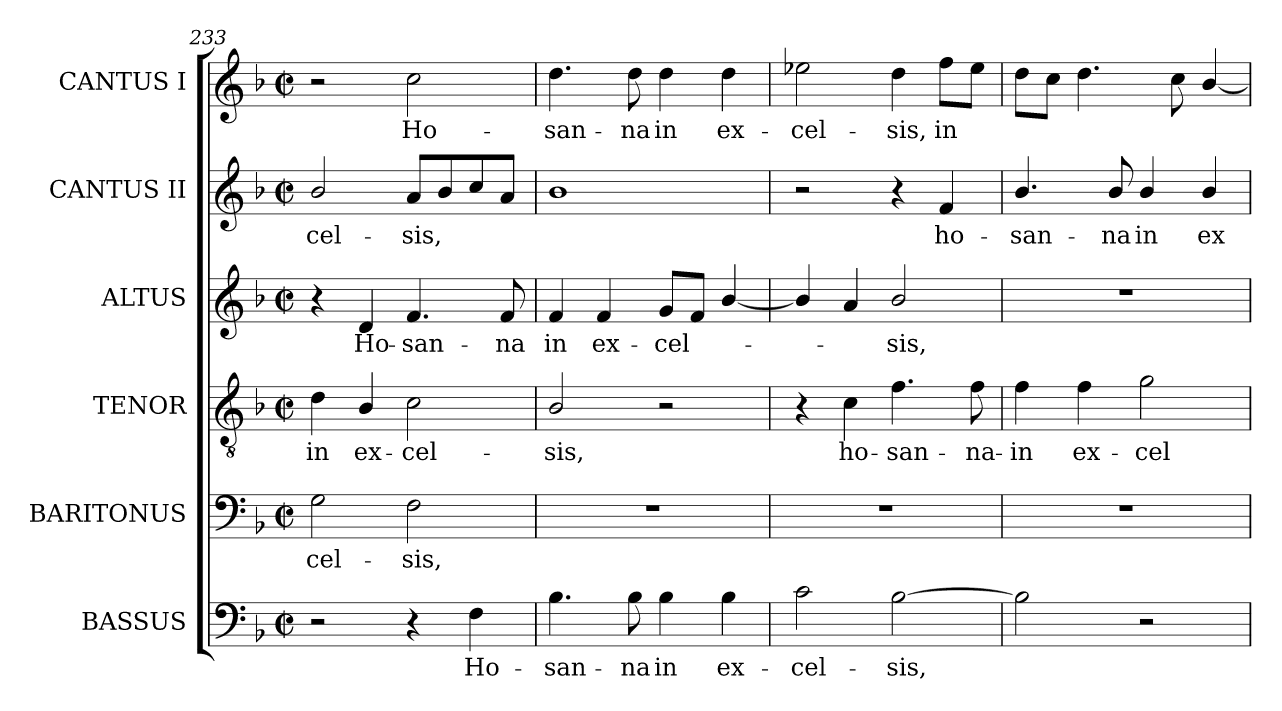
**kern	**text	**kern	**text	**kern	**text	**kern	**text	**kern	**text	**kern	**text
*part6	*part6	*part5	*part5	*part4	*part4	*part3	*part3	*part2	*part2	*part1	*part1
*staff6	*staff6	*staff5	*staff5	*staff4	*staff4	*staff3	*staff3	*staff2	*staff2	*staff1	*staff1
*I"BASSUS	*	*I"BARITONUS	*	*I"TENOR	*	*I"ALTUS	*	*I"CANTUS II	*	*I"CANTUS I	*
*I'B.	*	*I'Bar.	*	*I'T.	*	*I'A.	*	*	*	*	*
*clefF4	*	*clefF4	*	*clefGv2	*	*clefG2	*	*clefG2	*	*clefG2	*
*	*	*	*	*ITrd7c12	*	*	*	*	*	*	*
*k[b-]	*	*k[b-]	*	*k[b-]	*	*k[b-]	*	*k[b-]	*	*k[b-]	*
*F:	*	*F:	*	*F:	*	*F:	*	*F:	*	*F:	*
*M2/2	*	*M2/2	*	*M2/2	*	*M2/2	*	*M2/2	*	*M2/2	*
*met(c|)	*	*met(c|)	*	*met(c|)	*	*met(c|)	*	*met(c|)	*	*met(c|)	*
=233	=233	=233	=233	=233	=233	=233	=233	=233	=233	=233	=233
!	!	!	!LO:LY:b:color=#000000	!	!	!	!	!	!	!	!
!	!	!	!	!	!LO:LY:b:color=#000000	!	!	!	!	!	!
!	!	!	!	!	!	!	!	!	!LO:LY:b:color=#000000	!	!
2r	.	2Gi\	-cel-	4Di\	in	4r	.	2b-i/	-cel-	2r	.
!	!	!	!	!	!LO:LY:b:color=#000000	!	!	!	!	!	!
!	!	!	!	!	!	!	!LO:LY:b:color=#000000	!	!	!	!
.	.	.	.	4BB-i/	ex-	4di/	Ho-	.	.	.	.
!	!	!	!LO:LY:b:color=#000000	!	!	!	!	!	!	!	!
!	!	!	!	!	!LO:LY:b:color=#000000	!	!	!	!	!	!
!	!	!	!	!	!	!	!LO:LY:b:color=#000000	!	!	!	!
!	!	!	!	!	!	!	!	!	!LO:LY:b:color=#000000	!	!
!	!	!	!	!	!	!	!	!	!	!	!LO:LY:b:color=#000000
4r	.	2Fi\	-sis,	2Ci\	-cel-	4.fi/	-san-	8ai/L	-sis,	2cci\	Ho-
.	.	.	.	.	.	.	.	8b-i/	.	.	.
!	!LO:LY:b:color=#000000	!	!	!	!	!	!	!	!	!	!
4Fi\	Ho-	.	.	.	.	.	.	8cci/	.	.	.
!	!	!	!	!	!	!	!LO:LY:b:color=#000000	!	!	!	!
.	.	.	.	.	.	8fi/	-na	8ai/J	.	.	.
=234	=234	=234	=234	=234	=234	=234	=234	=234	=234	=234	=234
!	!LO:LY:b:color=#000000	!	!	!	!	!	!	!	!	!	!
!	!	!	!	!	!LO:LY:b:color=#000000	!	!	!	!	!	!
!	!	!	!	!	!	!	!LO:LY:b:color=#000000	!	!	!	!
!	!	!	!	!	!	!	!	!	!	!	!LO:LY:b:color=#000000
4.B-i\	-san-	1r	.	2BB-i/	-sis,	4fi/	in	1b-i	.	4.ddi\	-san-
!	!	!	!	!	!	!	!LO:LY:b:color=#000000	!	!	!	!
.	.	.	.	.	.	4fi/	ex-	.	.	.	.
!	!LO:LY:b:color=#000000	!	!	!	!	!	!	!	!	!	!
!	!	!	!	!	!	!	!	!	!	!	!LO:LY:b:color=#000000
8B-i\	-na	.	.	.	.	.	.	.	.	8ddi\	-na
!	!LO:LY:b:color=#000000	!	!	!	!	!	!	!	!	!	!
!	!	!	!	!	!	!	!LO:LY:b:color=#000000	!	!	!	!
!	!	!	!	!	!	!	!	!	!	!	!LO:LY:b:color=#000000
4B-i\	in	.	.	2r	.	8gi/L	-cel-	.	.	4ddi\	in
.	.	.	.	.	.	8fi/J	.	.	.	.	.
!	!LO:LY:b:color=#000000	!	!	!	!	!	!	!	!	!	!
!	!	!	!	!	!	!	!	!	!	!	!LO:LY:b:color=#000000
4B-i\	ex-	.	.	.	.	[4b-i/	.	.	.	4ddi\	ex-
=235	=235	=235	=235	=235	=235	=235	=235	=235	=235	=235	=235
!	!LO:LY:b:color=#000000	!	!	!	!	!	!	!	!	!	!
!	!	!	!	!	!	!	!	!	!	!	!LO:LY:b:color=#000000
2ci\	-cel-	1r	.	4r	.	4b-i/]	.	2r	.	2ee-Xi\	-cel-
!	!	!	!	!	!LO:LY:b:color=#000000	!	!	!	!	!	!
.	.	.	.	4Ci\	ho-	4ai/	.	.	.	.	.
!	!LO:LY:b:color=#000000	!	!	!	!	!	!	!	!	!	!
!	!	!	!	!	!LO:LY:b:color=#000000	!	!	!	!	!	!
!	!	!	!	!	!	!	!LO:LY:b:color=#000000	!	!	!	!
!	!	!	!	!	!	!	!	!	!	!	!LO:LY:b:color=#000000
[2B-i\	-sis,	.	.	4.Fi\	-san-	2b-i/	-sis,	4r	.	4ddi\	-sis,
!	!	!	!	!	!	!	!	!	!LO:LY:b:color=#000000	!	!
!	!	!	!	!	!	!	!	!	!	!	!LO:LY:b:color=#000000
.	.	.	.	.	.	.	.	4fi/	ho-	8ffi\L	in
!	!	!	!	!	!LO:LY:b:color=#000000	!	!	!	!	!	!
.	.	.	.	8Fi\	-na-	.	.	.	.	8ee-i\J	.
!!LO:PB:g=z
=236	=236	=236	=236	=236	=236	=236	=236	=236	=236	=236	=236
!	!	!	!	!	!LO:LY:b:color=#000000	!	!	!	!	!	!
!	!	!	!	!	!	!	!	!	!LO:LY:b:color=#000000	!	!
2B-i\]	.	1r	.	4Fi\	-in	1r	.	4.b-i/	-san-	8ddi\L	.
.	.	.	.	.	.	.	.	.	.	8cci\J	.
!	!	!	!	!	!LO:LY:b:color=#000000	!	!	!	!	!	!
.	.	.	.	4Fi\	ex-	.	.	.	.	4.ddi\	.
!	!	!	!	!	!	!	!	!	!LO:LY:b:color=#000000	!	!
.	.	.	.	.	.	.	.	8b-i/	-na	.	.
!	!	!	!	!	!LO:LY:b:color=#000000	!	!	!	!	!	!
!	!	!	!	!	!	!	!	!	!LO:LY:b:color=#000000	!	!
2r	.	.	.	2Gi\	-cel-	.	.	4b-i/	in	.	.
.	.	.	.	.	.	.	.	.	.	8cci\	.
!	!	!	!	!	!	!	!	!	!LO:LY:b:color=#000000	!	!
.	.	.	.	.	.	.	.	4b-i/	ex-	[4b-i/	.
=	=	=	=	=	=	=	=	=	=	=	=
*-	*-	*-	*-	*-	*-	*-	*-	*-	*-	*-	*-
